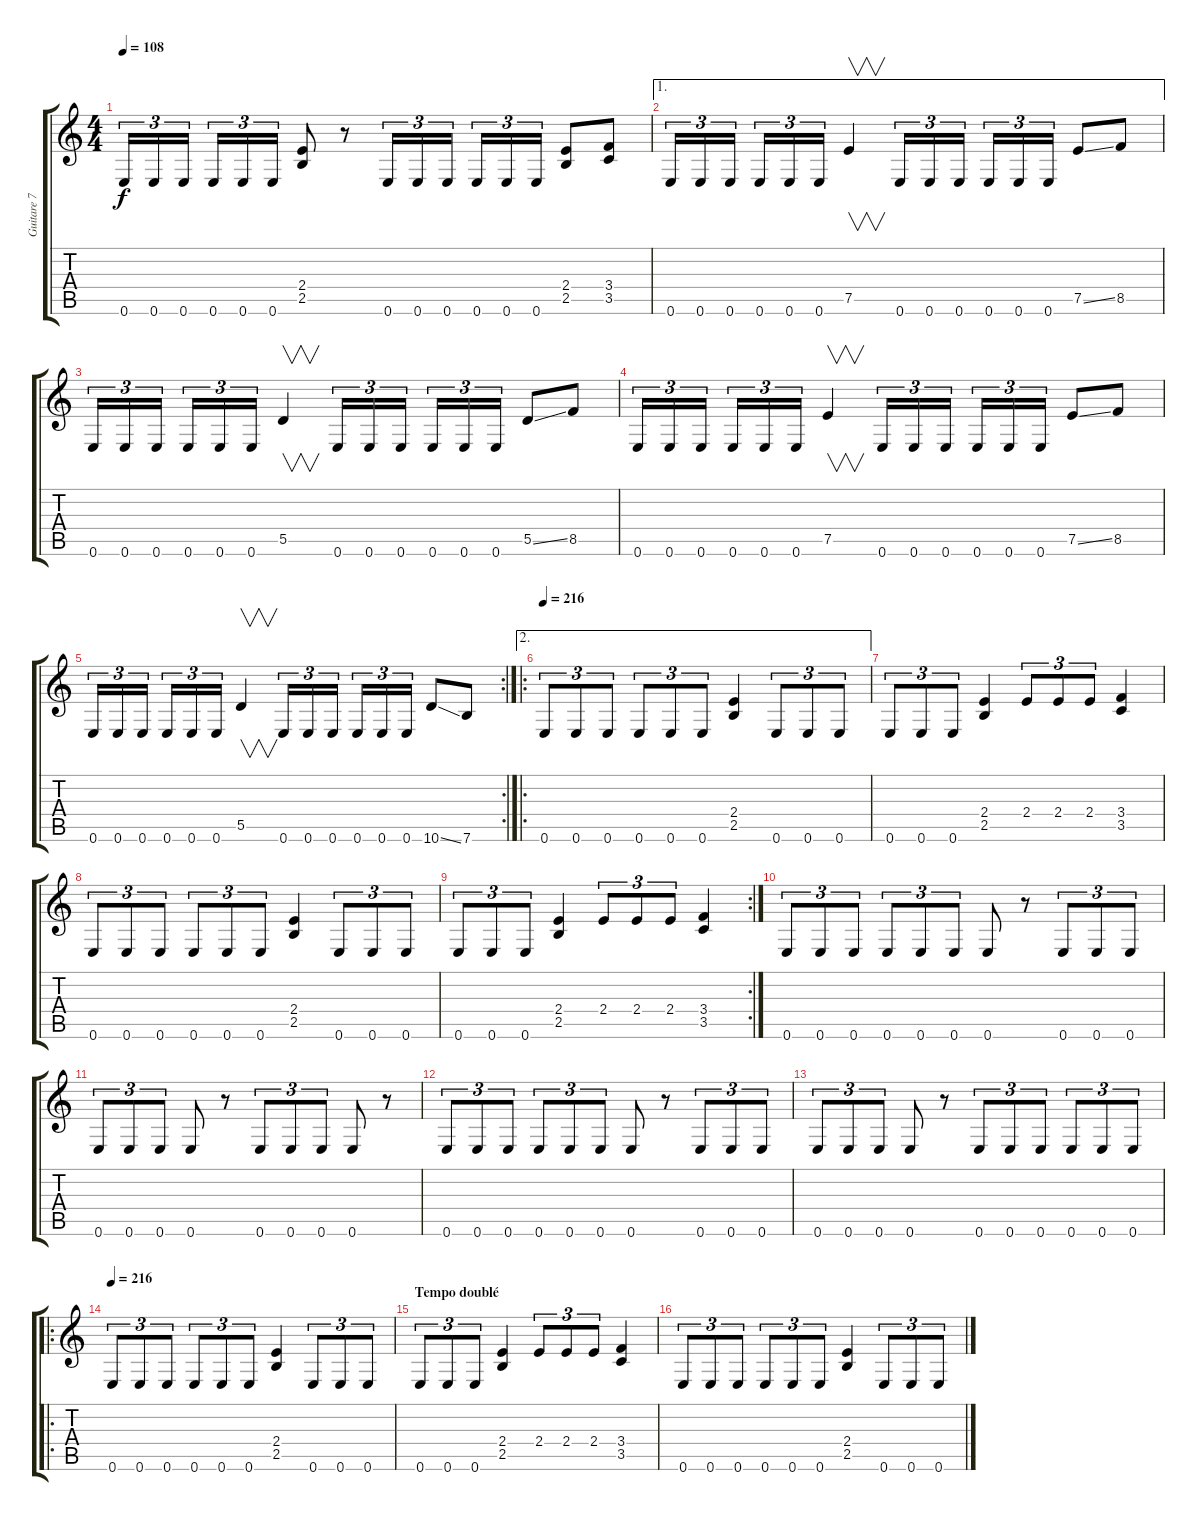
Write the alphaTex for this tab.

\track ("Guitare 7 W / Disto" "Guitare 7 ") {instrument distortionguitar}
\staff {score tabs}
\tuning (E4 B3 G3 D3 A2 E2) {hide}
\ts (4 4)
\tempo 108
\clef g2
\ks c
0.6.16{tu (3 2) dy f} 0.6.16{tu (3 2)} 0.6.16{tu (3 2)} 0.6.16{tu (3 2)} 0.6.16{tu (3 2)} 0.6.16{tu (3 2)} (2.4 2.5).8 r.8 0.6.16{tu (3 2)} 0.6.16{tu (3 2)} 0.6.16{tu (3 2)} 0.6.16{tu (3 2)} 0.6.16{tu (3 2)} 0.6.16{tu (3 2)} (2.4 2.5).8 (3.4 3.5).8 |
\ae 1
0.6.16{tu (3 2)} 0.6.16{tu (3 2)} 0.6.16{tu (3 2)} 0.6.16{tu (3 2)} 0.6.16{tu (3 2)} 0.6.16{tu (3 2)} 7.5.4{v} 0.6.16{tu (3 2)} 0.6.16{tu (3 2)} 0.6.16{tu (3 2)} 0.6.16{tu (3 2)} 0.6.16{tu (3 2)} 0.6.16{tu (3 2)} 7.5{ss}.8 8.5.8 |
0.6.16{tu (3 2)} 0.6.16{tu (3 2)} 0.6.16{tu (3 2)} 0.6.16{tu (3 2)} 0.6.16{tu (3 2)} 0.6.16{tu (3 2)} 5.5.4{v} 0.6.16{tu (3 2)} 0.6.16{tu (3 2)} 0.6.16{tu (3 2)} 0.6.16{tu (3 2)} 0.6.16{tu (3 2)} 0.6.16{tu (3 2)} 5.5{ss}.8 8.5.8 |
0.6.16{tu (3 2)} 0.6.16{tu (3 2)} 0.6.16{tu (3 2)} 0.6.16{tu (3 2)} 0.6.16{tu (3 2)} 0.6.16{tu (3 2)} 7.5.4{v} 0.6.16{tu (3 2)} 0.6.16{tu (3 2)} 0.6.16{tu (3 2)} 0.6.16{tu (3 2)} 0.6.16{tu (3 2)} 0.6.16{tu (3 2)} 7.5{ss}.8 8.5.8 |
\rc 2
0.6.16{tu (3 2)} 0.6.16{tu (3 2)} 0.6.16{tu (3 2)} 0.6.16{tu (3 2)} 0.6.16{tu (3 2)} 0.6.16{tu (3 2)} 5.5.4{v} 0.6.16{tu (3 2)} 0.6.16{tu (3 2)} 0.6.16{tu (3 2)} 0.6.16{tu (3 2)} 0.6.16{tu (3 2)} 0.6.16{tu (3 2)} 10.6{ss}.8 7.6.8 |
\ae 2
\ro
\tempo 216
0.6.8{tu (3 2)} 0.6.8{tu (3 2)} 0.6.8{tu (3 2)} 0.6.8{tu (3 2)} 0.6.8{tu (3 2)} 0.6.8{tu (3 2)} (2.4 2.5).4 0.6.8{tu (3 2)} 0.6.8{tu (3 2)} 0.6.8{tu (3 2)} |
0.6.8{tu (3 2)} 0.6.8{tu (3 2)} 0.6.8{tu (3 2)} (2.4 2.5).4 2.4.8{tu (3 2)} 2.4.8{tu (3 2)} 2.4.8{tu (3 2)} (3.4 3.5).4 |
0.6.8{tu (3 2)} 0.6.8{tu (3 2)} 0.6.8{tu (3 2)} 0.6.8{tu (3 2)} 0.6.8{tu (3 2)} 0.6.8{tu (3 2)} (2.4 2.5).4 0.6.8{tu (3 2)} 0.6.8{tu (3 2)} 0.6.8{tu (3 2)} |
\rc 2
0.6.8{tu (3 2)} 0.6.8{tu (3 2)} 0.6.8{tu (3 2)} (2.4 2.5).4 2.4.8{tu (3 2)} 2.4.8{tu (3 2)} 2.4.8{tu (3 2)} (3.4 3.5).4 |
0.6.8{tu (3 2)} 0.6.8{tu (3 2)} 0.6.8{tu (3 2)} 0.6.8{tu (3 2)} 0.6.8{tu (3 2)} 0.6.8{tu (3 2)} 0.6.8 r.8 0.6.8{tu (3 2)} 0.6.8{tu (3 2)} 0.6.8{tu (3 2)} |
0.6.8{tu (3 2)} 0.6.8{tu (3 2)} 0.6.8{tu (3 2)} 0.6.8 r.8 0.6.8{tu (3 2)} 0.6.8{tu (3 2)} 0.6.8{tu (3 2)} 0.6.8 r.8 |
0.6.8{tu (3 2)} 0.6.8{tu (3 2)} 0.6.8{tu (3 2)} 0.6.8{tu (3 2)} 0.6.8{tu (3 2)} 0.6.8{tu (3 2)} 0.6.8 r.8 0.6.8{tu (3 2)} 0.6.8{tu (3 2)} 0.6.8{tu (3 2)} |
0.6.8{tu (3 2)} 0.6.8{tu (3 2)} 0.6.8{tu (3 2)} 0.6.8 r.8 0.6.8{tu (3 2)} 0.6.8{tu (3 2)} 0.6.8{tu (3 2)} 0.6.8{tu (3 2)} 0.6.8{tu (3 2)} 0.6.8{tu (3 2)} |
\ro
\tempo 216
0.6.8{tu (3 2)} 0.6.8{tu (3 2)} 0.6.8{tu (3 2)} 0.6.8{tu (3 2)} 0.6.8{tu (3 2)} 0.6.8{tu (3 2)} (2.4 2.5).4 0.6.8{tu (3 2)} 0.6.8{tu (3 2)} 0.6.8{tu (3 2)} |
\section ("" "Tempo doublé")
0.6.8{tu (3 2)} 0.6.8{tu (3 2)} 0.6.8{tu (3 2)} (2.4 2.5).4 2.4.8{tu (3 2)} 2.4.8{tu (3 2)} 2.4.8{tu (3 2)} (3.4 3.5).4 |
0.6.8{tu (3 2)} 0.6.8{tu (3 2)} 0.6.8{tu (3 2)} 0.6.8{tu (3 2)} 0.6.8{tu (3 2)} 0.6.8{tu (3 2)} (2.4 2.5).4 0.6.8{tu (3 2)} 0.6.8{tu (3 2)} 0.6.8{tu (3 2)}
